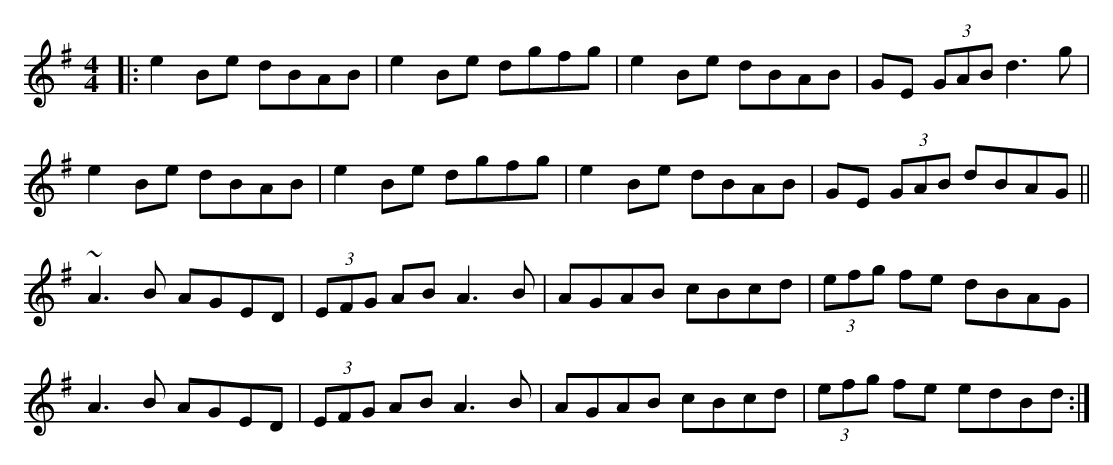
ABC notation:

X:1
M:4/4
K:Emin
|:e2 Be dBAB|e2 Be dgfg|e2Be dBAB|GE (3GAB d3 g|
e2 Be dBAB|e2 Be dgfg|e2Be dBAB|GE (3GAB dBAG||
~A3B AGED|(3EFG AB A3B|AGAB cBcd|(3efg fe dBAG|
A3B AGED|(3EFG AB A3B|AGAB cBcd|(3efg fe edBd:|
